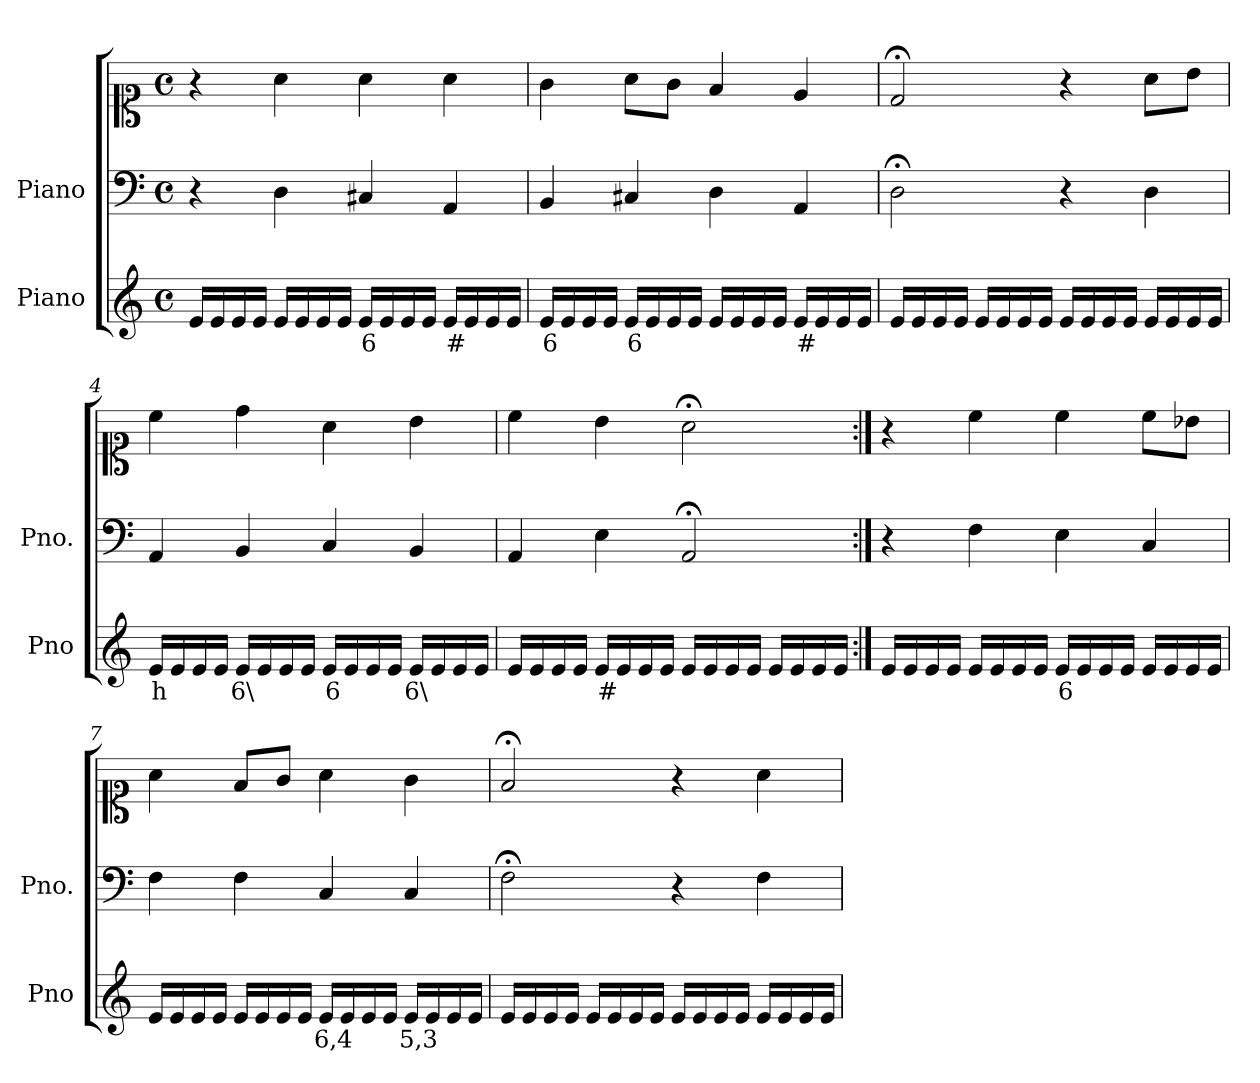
**kern	**text	**kern	**kern
*part2	*part2	*part1	*part1
*staff3	*staff3	*staff2	*staff1
*I"Piano	*	*I"Piano	*
*I'Pno	*	*I'Pno.	*
*clefG2	*	*clefF4	*clefC1
*k[]	*	*k[]	*k[]
*M4/4	*	*M4/4	*M4/4
*met(c)	*	*met(c)	*met(c)
=1	=1	=1	=1
16e/LL	.	4r	4r
16e/	.	.	.
16e/	.	.	.
16e/JJ	.	.	.
16e/LL	.	4D\	4a\
16e/	.	.	.
16e/	.	.	.
16e/JJ	.	.	.
!	!LO:LY:b	!	!
16e/LL	6	4C#X/	4a\
16e/	.	.	.
16e/	.	.	.
16e/JJ	.	.	.
!	!LO:LY:b	!	!
16e/LL	#	4AA/	4a\
16e/	.	.	.
16e/	.	.	.
16e/JJ	.	.	.
=2	=2	=2	=2
!	!LO:LY:b	!	!
16e/LL	6	4BB/	4g\
16e/	.	.	.
16e/	.	.	.
16e/JJ	.	.	.
!	!LO:LY:b	!	!
16e/LL	6	4C#X/	8a\L
16e/	.	.	.
16e/	.	.	8g\J
16e/JJ	.	.	.
16e/LL	.	4D\	4f/
16e/	.	.	.
16e/	.	.	.
16e/JJ	.	.	.
!	!LO:LY:b	!	!
16e/LL	#	4AA/	4e/
16e/	.	.	.
16e/	.	.	.
16e/JJ	.	.	.
=3	=3	=3	=3
16e/LL	.	2D;<\	2d;</
16e/	.	.	.
16e/	.	.	.
16e/JJ	.	.	.
16e/LL	.	.	.
16e/	.	.	.
16e/	.	.	.
16e/JJ	.	.	.
16e/LL	.	4r	4r
16e/	.	.	.
16e/	.	.	.
16e/JJ	.	.	.
16e/LL	.	4D\	8a\L
16e/	.	.	.
16e/	.	.	8b\J
16e/JJ	.	.	.
=4	=4	=4	=4
!	!LO:LY:b	!	!
16e/LL	h	4AA/	4cc\
16e/	.	.	.
16e/	.	.	.
16e/JJ	.	.	.
!	!LO:LY:b	!	!
16e/LL	6\	4BB/	4dd\
16e/	.	.	.
16e/	.	.	.
16e/JJ	.	.	.
!	!LO:LY:b	!	!
16e/LL	6	4C/	4a\
16e/	.	.	.
16e/	.	.	.
16e/JJ	.	.	.
!	!LO:LY:b	!	!
16e/LL	6\	4BB/	4b\
16e/	.	.	.
16e/	.	.	.
16e/JJ	.	.	.
=5	=5	=5	=5
16e/LL	.	4AA/	4cc\
16e/	.	.	.
16e/	.	.	.
16e/JJ	.	.	.
!	!LO:LY:b	!	!
16e/LL	#	4E\	4b\
16e/	.	.	.
16e/	.	.	.
16e/JJ	.	.	.
16e/LL	.	2AA;</	2a;<\
16e/	.	.	.
16e/	.	.	.
16e/JJ	.	.	.
16e/LL	.	.	.
16e/	.	.	.
16e/	.	.	.
16e/JJ	.	.	.
=6:|!	=6:|!	=6:|!	=6:|!
16e/LL	.	4r	4r
16e/	.	.	.
16e/	.	.	.
16e/JJ	.	.	.
16e/LL	.	4F\	4cc\
16e/	.	.	.
16e/	.	.	.
16e/JJ	.	.	.
!	!LO:LY:b	!	!
16e/LL	6	4E\	4cc\
16e/	.	.	.
16e/	.	.	.
16e/JJ	.	.	.
16e/LL	.	4C/	8cc\L
16e/	.	.	.
16e/	.	.	8b-X\J
16e/JJ	.	.	.
=7	=7	=7	=7
16e/LL	.	4F\	4a\
16e/	.	.	.
16e/	.	.	.
16e/JJ	.	.	.
16e/LL	.	4F\	8f/L
16e/	.	.	.
16e/	.	.	8g/J
16e/JJ	.	.	.
!	!LO:LY:b	!	!
16e/LL	6,4	4C/	4a\
16e/	.	.	.
16e/	.	.	.
16e/JJ	.	.	.
!	!LO:LY:b	!	!
16e/LL	5,3	4C/	4g\
16e/	.	.	.
16e/	.	.	.
16e/JJ	.	.	.
=8	=8	=8	=8
16e/LL	.	2F;<\	2f;</
16e/	.	.	.
16e/	.	.	.
16e/JJ	.	.	.
16e/LL	.	.	.
16e/	.	.	.
16e/	.	.	.
16e/JJ	.	.	.
16e/LL	.	4r	4r
16e/	.	.	.
16e/	.	.	.
16e/JJ	.	.	.
16e/LL	.	4F\	4a\
16e/	.	.	.
16e/	.	.	.
16e/JJ	.	.	.
=	=	=	=
*-	*-	*-	*-
